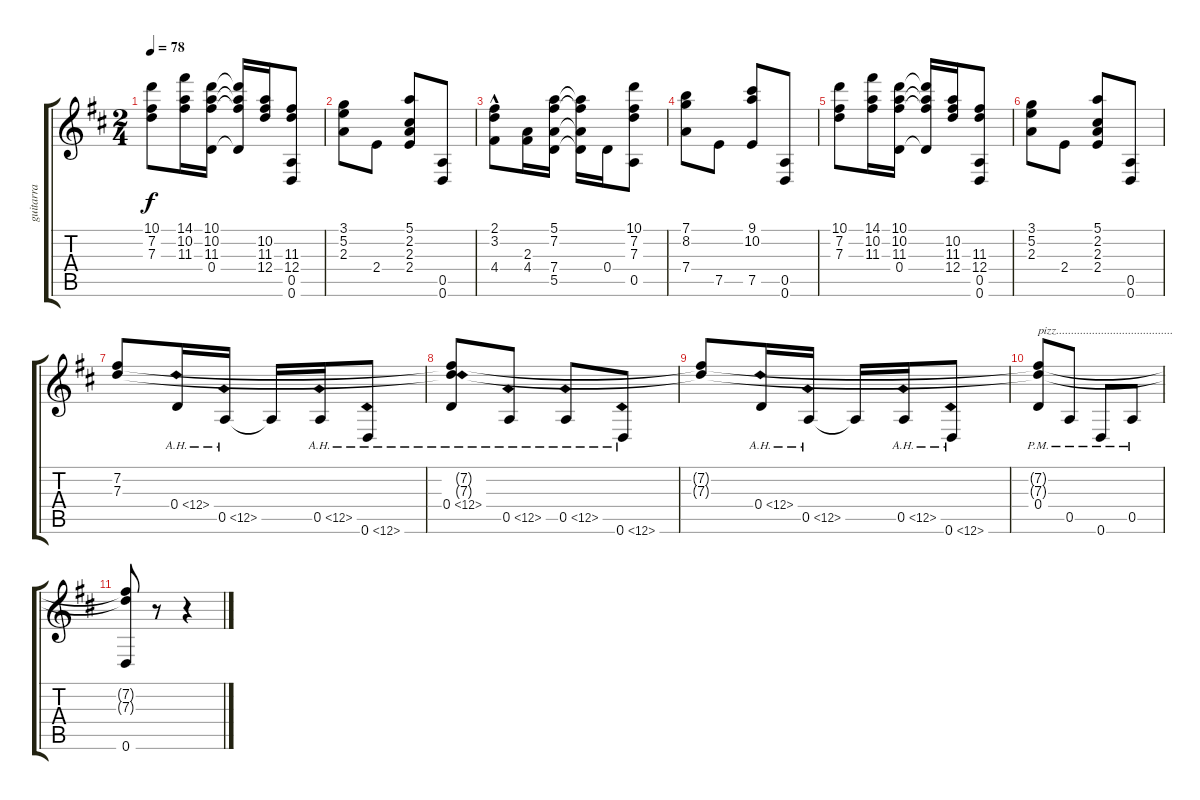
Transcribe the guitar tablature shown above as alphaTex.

\track ("guitarra" "guitarra") {instrument acousticguitarnylon}
\staff {score tabs}
\tuning (E4 B3 G3 D3 A2 D2) {hide}
\ts (2 4)
\tempo 78
\clef g2
\ks d
(10.1 7.2 7.3).8{dy f} (14.1 10.2 11.3).16 (10.1 10.2 11.3 0.4).16 (10.1{t} 10.2{t} 11.3{t} 0.4{t}).16 (10.2 11.3 12.4).16 (11.3 12.4 0.5 0.6).8 |
(3.1 5.2 2.3).8 2.4.8 (5.1 2.2 2.3 2.4).8 (0.5 0.6).8 |
(2.1{hac} 3.2{hac} 4.4{hac}).8 (2.3 4.4).16 (5.1 7.2 7.4 5.5).16 (5.1{t} 7.2{t} 7.4{t} 5.5{t}).16 0.4.16 (10.1 7.2 7.3 0.5).8 |
(7.1 8.2 7.4).8 7.5.8 (9.1 10.2 7.5).8 (0.5 0.6).8 |
(10.1 7.2 7.3).8 (14.1 10.2 11.3).16 (10.1 10.2 11.3 0.4).16 (10.1{t} 10.2{t} 11.3{t} 0.4{t}).16 (10.2 11.3 12.4).16 (11.3 12.4 0.5 0.6).8 |
(3.1 5.2 2.3).8 2.4.8 (5.1 2.2 2.3 2.4).8 (0.5 0.6).8 |
(7.2 7.3).8 0.4{ah 12}.16 0.5{ah 12}.16 0.5{t}.16 0.5{ah 12}.16 0.6{ah 12}.8 |
(7.2{t} 7.3{t} 0.4{ah 12}).8 0.5{ah 12}.8 0.5{ah 12}.8 0.6{ah 12}.8 |
(7.2{t} 7.3{t}).8 0.4{ah 12}.16 0.5{ah 12}.16 0.5{t}.16 0.5{ah 12}.16 0.6{ah 12}.8 |
(7.2{t} 7.3{t} 0.4{pm}).8{txt "pizz......................................."} 0.5{pm}.8 0.6{pm}.8 0.5{pm}.8 |
(7.2{t} 7.3{t} 0.6).8 r.8 r.4
